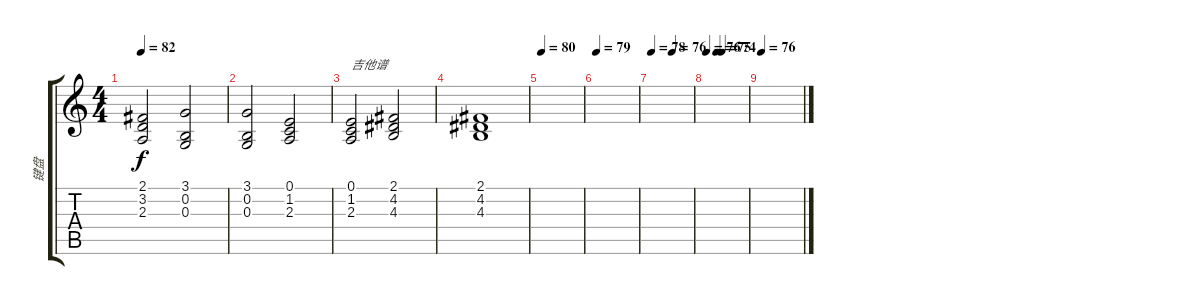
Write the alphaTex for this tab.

\track ("键盘" "键盘") {instrument stringensemble1}
\staff {score tabs}
\tuning (E4 B3 G3 D3 A2 E2) {hide}
\ts (4 4)
\tempo 82
\clef g2
\ks c
(2.1 3.2 2.3).2{dy f} (3.1 0.2 0.3).2 |
(3.1 0.2 0.3).2 (0.1 1.2 2.3).2 |
(0.1 1.2 2.3).2{txt "吉他谱"} (2.1 4.2 4.3).2 |
(2.1 4.2 4.3).1 |
\tempo 80
|
\tempo 79
|
\tempo 78
\tempo (76 0.5)
|
\tempo 76
\tempo (75 0.25)
\tempo (74 0.375)
|
\tempo 76
